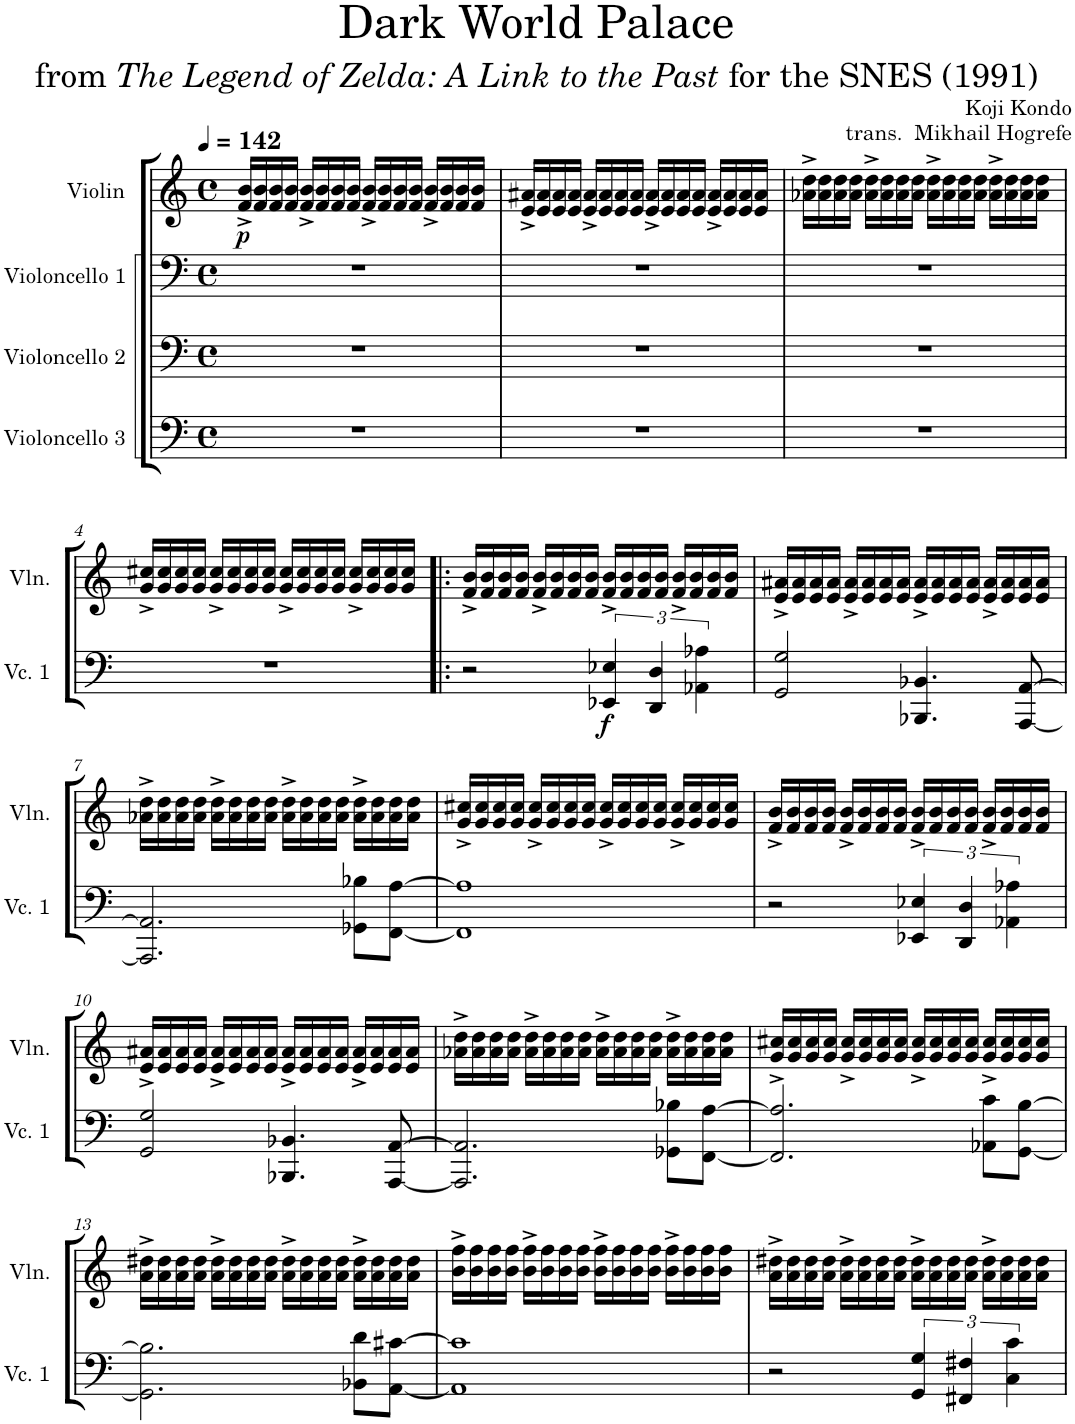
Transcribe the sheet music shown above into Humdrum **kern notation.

**kern	**kern	**kern	**dynam	**kern	**dynam
*part4	*part3	*part2	*part2	*part1	*part1
*staff4	*staff3	*staff2	*staff2	*staff1	*staff1
*I"Violoncello 3	*I"Violoncello 2	*I"Violoncello 1	*	*I"Violin	*
*I'Vc. 3	*I'Vc. 2	*I'Vc. 1	*	*I'Vln.	*
*clefF4	*clefF4	*clefF4	*	*clefG2	*
*k[]	*k[]	*k[]	*	*k[]	*
*M4/4	*M4/4	*M4/4	*	*M4/4	*
*met(c)	*met(c)	*met(c)	*	*met(c)	*
*MM142	*MM142	*MM142	*	*MM142	*
=1	=1	=1	=1	=1	=1
!	!	!	!	!	!LO:DY:b
1r	1r	1r	.	16f/^ 16b/^LL	p
.	.	.	.	16f/ 16b/	.
.	.	.	.	16f/ 16b/	.
.	.	.	.	16f/ 16b/JJ	.
.	.	.	.	16f/^ 16b/^LL	.
.	.	.	.	16f/ 16b/	.
.	.	.	.	16f/ 16b/	.
.	.	.	.	16f/ 16b/JJ	.
.	.	.	.	16f/^ 16b/^LL	.
.	.	.	.	16f/ 16b/	.
.	.	.	.	16f/ 16b/	.
.	.	.	.	16f/ 16b/JJ	.
.	.	.	.	16f/^ 16b/^LL	.
.	.	.	.	16f/ 16b/	.
.	.	.	.	16f/ 16b/	.
.	.	.	.	16f/ 16b/JJ	.
=2	=2	=2	=2	=2	=2
1r	1r	1r	.	16e/^ 16a#X/^LL	.
.	.	.	.	16e/ 16a#/	.
.	.	.	.	16e/ 16a#/	.
.	.	.	.	16e/ 16a#/JJ	.
.	.	.	.	16e/^ 16a#/^LL	.
.	.	.	.	16e/ 16a#/	.
.	.	.	.	16e/ 16a#/	.
.	.	.	.	16e/ 16a#/JJ	.
.	.	.	.	16e/^ 16a#/^LL	.
.	.	.	.	16e/ 16a#/	.
.	.	.	.	16e/ 16a#/	.
.	.	.	.	16e/ 16a#/JJ	.
.	.	.	.	16e/^ 16a#/^LL	.
.	.	.	.	16e/ 16a#/	.
.	.	.	.	16e/ 16a#/	.
.	.	.	.	16e/ 16a#/JJ	.
=3	=3	=3	=3	=3	=3
1r	1r	1r	.	16a-X\^ 16dd\^LL	.
.	.	.	.	16a-\ 16dd\	.
.	.	.	.	16a-\ 16dd\	.
.	.	.	.	16a-\ 16dd\JJ	.
.	.	.	.	16a-\^ 16dd\^LL	.
.	.	.	.	16a-\ 16dd\	.
.	.	.	.	16a-\ 16dd\	.
.	.	.	.	16a-\ 16dd\JJ	.
.	.	.	.	16a-\^ 16dd\^LL	.
.	.	.	.	16a-\ 16dd\	.
.	.	.	.	16a-\ 16dd\	.
.	.	.	.	16a-\ 16dd\JJ	.
.	.	.	.	16a-\^ 16dd\^LL	.
.	.	.	.	16a-\ 16dd\	.
.	.	.	.	16a-\ 16dd\	.
.	.	.	.	16a-\ 16dd\JJ	.
!!LO:LB:g=z
=4	=4	=4	=4	=4	=4
1r	1r	1r	.	16g/^ 16cc#X/^LL	.
.	.	.	.	16g/ 16cc#/	.
.	.	.	.	16g/ 16cc#/	.
.	.	.	.	16g/ 16cc#/JJ	.
.	.	.	.	16g/^ 16cc#/^LL	.
.	.	.	.	16g/ 16cc#/	.
.	.	.	.	16g/ 16cc#/	.
.	.	.	.	16g/ 16cc#/JJ	.
.	.	.	.	16g/^ 16cc#/^LL	.
.	.	.	.	16g/ 16cc#/	.
.	.	.	.	16g/ 16cc#/	.
.	.	.	.	16g/ 16cc#/JJ	.
.	.	.	.	16g/^ 16cc#/^LL	.
.	.	.	.	16g/ 16cc#/	.
.	.	.	.	16g/ 16cc#/	.
.	.	.	.	16g/ 16cc#/JJ	.
=5!|:	=5!|:	=5!|:	=5!|:	=5!|:	=5!|:
1r	1r	2r	.	16f/^ 16b/^LL	.
.	.	.	.	16f/ 16b/	.
.	.	.	.	16f/ 16b/	.
.	.	.	.	16f/ 16b/JJ	.
.	.	.	.	16f/^ 16b/^LL	.
.	.	.	.	16f/ 16b/	.
.	.	.	.	16f/ 16b/	.
.	.	.	.	16f/ 16b/JJ	.
!	!	!	!LO:DY:b	!	!
.	.	6EE-X/ 6E-X/	f	16f/^ 16b/^LL	.
.	.	.	.	16f/ 16b/	.
.	.	.	.	16f/ 16b/	.
.	.	6DD/ 6D/	.	.	.
.	.	.	.	16f/ 16b/JJ	.
.	.	.	.	16f/^ 16b/^LL	.
.	.	.	.	16f/ 16b/	.
.	.	6AA-X\ 6A-X\	.	.	.
.	.	.	.	16f/ 16b/	.
.	.	.	.	16f/ 16b/JJ	.
=6	=6	=6	=6	=6	=6
1r	1r	2GG/ 2G/	.	16e/^ 16a#X/^LL	.
.	.	.	.	16e/ 16a#/	.
.	.	.	.	16e/ 16a#/	.
.	.	.	.	16e/ 16a#/JJ	.
.	.	.	.	16e/^ 16a#/^LL	.
.	.	.	.	16e/ 16a#/	.
.	.	.	.	16e/ 16a#/	.
.	.	.	.	16e/ 16a#/JJ	.
.	.	4.BBB-X/ 4.BB-X/	.	16e/^ 16a#/^LL	.
.	.	.	.	16e/ 16a#/	.
.	.	.	.	16e/ 16a#/	.
.	.	.	.	16e/ 16a#/JJ	.
.	.	.	.	16e/^ 16a#/^LL	.
.	.	.	.	16e/ 16a#/	.
.	.	[8AAA/ [8AA/	.	16e/ 16a#/	.
.	.	.	.	16e/ 16a#/JJ	.
!!LO:LB:g=z
=7	=7	=7	=7	=7	=7
1r	1r	2.AAA/] 2.AA/]	.	16a-X\^ 16dd\^LL	.
.	.	.	.	16a-\ 16dd\	.
.	.	.	.	16a-\ 16dd\	.
.	.	.	.	16a-\ 16dd\JJ	.
.	.	.	.	16a-\^ 16dd\^LL	.
.	.	.	.	16a-\ 16dd\	.
.	.	.	.	16a-\ 16dd\	.
.	.	.	.	16a-\ 16dd\JJ	.
.	.	.	.	16a-\^ 16dd\^LL	.
.	.	.	.	16a-\ 16dd\	.
.	.	.	.	16a-\ 16dd\	.
.	.	.	.	16a-\ 16dd\JJ	.
.	.	8GG-X\ 8B-X\L	.	16a-\^ 16dd\^LL	.
.	.	.	.	16a-\ 16dd\	.
.	.	[8FF\ [8A\J	.	16a-\ 16dd\	.
.	.	.	.	16a-\ 16dd\JJ	.
=8	=8	=8	=8	=8	=8
1r	1r	1FF] 1A]	.	16g/^ 16cc#X/^LL	.
.	.	.	.	16g/ 16cc#/	.
.	.	.	.	16g/ 16cc#/	.
.	.	.	.	16g/ 16cc#/JJ	.
.	.	.	.	16g/^ 16cc#/^LL	.
.	.	.	.	16g/ 16cc#/	.
.	.	.	.	16g/ 16cc#/	.
.	.	.	.	16g/ 16cc#/JJ	.
.	.	.	.	16g/^ 16cc#/^LL	.
.	.	.	.	16g/ 16cc#/	.
.	.	.	.	16g/ 16cc#/	.
.	.	.	.	16g/ 16cc#/JJ	.
.	.	.	.	16g/^ 16cc#/^LL	.
.	.	.	.	16g/ 16cc#/	.
.	.	.	.	16g/ 16cc#/	.
.	.	.	.	16g/ 16cc#/JJ	.
=9	=9	=9	=9	=9	=9
1r	1r	2r	.	16f/^ 16b/^LL	.
.	.	.	.	16f/ 16b/	.
.	.	.	.	16f/ 16b/	.
.	.	.	.	16f/ 16b/JJ	.
.	.	.	.	16f/^ 16b/^LL	.
.	.	.	.	16f/ 16b/	.
.	.	.	.	16f/ 16b/	.
.	.	.	.	16f/ 16b/JJ	.
.	.	6EE-X/ 6E-X/	.	16f/^ 16b/^LL	.
.	.	.	.	16f/ 16b/	.
.	.	.	.	16f/ 16b/	.
.	.	6DD/ 6D/	.	.	.
.	.	.	.	16f/ 16b/JJ	.
.	.	.	.	16f/^ 16b/^LL	.
.	.	.	.	16f/ 16b/	.
.	.	6AA-X\ 6A-X\	.	.	.
.	.	.	.	16f/ 16b/	.
.	.	.	.	16f/ 16b/JJ	.
!!LO:LB:g=z
=10	=10	=10	=10	=10	=10
1r	1r	2GG/ 2G/	.	16e/^ 16a#X/^LL	.
.	.	.	.	16e/ 16a#/	.
.	.	.	.	16e/ 16a#/	.
.	.	.	.	16e/ 16a#/JJ	.
.	.	.	.	16e/^ 16a#/^LL	.
.	.	.	.	16e/ 16a#/	.
.	.	.	.	16e/ 16a#/	.
.	.	.	.	16e/ 16a#/JJ	.
.	.	4.BBB-X/ 4.BB-X/	.	16e/^ 16a#/^LL	.
.	.	.	.	16e/ 16a#/	.
.	.	.	.	16e/ 16a#/	.
.	.	.	.	16e/ 16a#/JJ	.
.	.	.	.	16e/^ 16a#/^LL	.
.	.	.	.	16e/ 16a#/	.
.	.	[8AAA/ [8AA/	.	16e/ 16a#/	.
.	.	.	.	16e/ 16a#/JJ	.
=11	=11	=11	=11	=11	=11
1r	1r	2.AAA/] 2.AA/]	.	16a-X\^ 16dd\^LL	.
.	.	.	.	16a-\ 16dd\	.
.	.	.	.	16a-\ 16dd\	.
.	.	.	.	16a-\ 16dd\JJ	.
.	.	.	.	16a-\^ 16dd\^LL	.
.	.	.	.	16a-\ 16dd\	.
.	.	.	.	16a-\ 16dd\	.
.	.	.	.	16a-\ 16dd\JJ	.
.	.	.	.	16a-\^ 16dd\^LL	.
.	.	.	.	16a-\ 16dd\	.
.	.	.	.	16a-\ 16dd\	.
.	.	.	.	16a-\ 16dd\JJ	.
.	.	8GG-X\ 8B-X\L	.	16a-\^ 16dd\^LL	.
.	.	.	.	16a-\ 16dd\	.
.	.	[8FF\ [8A\J	.	16a-\ 16dd\	.
.	.	.	.	16a-\ 16dd\JJ	.
=12	=12	=12	=12	=12	=12
1r	1r	2.FF/] 2.A/]	.	16g/^ 16cc#X/^LL	.
.	.	.	.	16g/ 16cc#/	.
.	.	.	.	16g/ 16cc#/	.
.	.	.	.	16g/ 16cc#/JJ	.
.	.	.	.	16g/^ 16cc#/^LL	.
.	.	.	.	16g/ 16cc#/	.
.	.	.	.	16g/ 16cc#/	.
.	.	.	.	16g/ 16cc#/JJ	.
.	.	.	.	16g/^ 16cc#/^LL	.
.	.	.	.	16g/ 16cc#/	.
.	.	.	.	16g/ 16cc#/	.
.	.	.	.	16g/ 16cc#/JJ	.
.	.	8AA-X\ 8c\L	.	16g/^ 16cc#/^LL	.
.	.	.	.	16g/ 16cc#/	.
.	.	[8GG\ [8B\J	.	16g/ 16cc#/	.
.	.	.	.	16g/ 16cc#/JJ	.
!!LO:LB:g=z
=13	=13	=13	=13	=13	=13
1r	1r	2.GG\] 2.B\]	.	16a\^ 16dd#X\^LL	.
.	.	.	.	16a\ 16dd#\	.
.	.	.	.	16a\ 16dd#\	.
.	.	.	.	16a\ 16dd#\JJ	.
.	.	.	.	16a\^ 16dd#\^LL	.
.	.	.	.	16a\ 16dd#\	.
.	.	.	.	16a\ 16dd#\	.
.	.	.	.	16a\ 16dd#\JJ	.
.	.	.	.	16a\^ 16dd#\^LL	.
.	.	.	.	16a\ 16dd#\	.
.	.	.	.	16a\ 16dd#\	.
.	.	.	.	16a\ 16dd#\JJ	.
.	.	8BB-X\ 8d\L	.	16a\^ 16dd#\^LL	.
.	.	.	.	16a\ 16dd#\	.
.	.	[8AA\ [8c#X\J	.	16a\ 16dd#\	.
.	.	.	.	16a\ 16dd#\JJ	.
=14	=14	=14	=14	=14	=14
1r	1r	1AA] 1c#]	.	16b\^ 16ff\^LL	.
.	.	.	.	16b\ 16ff\	.
.	.	.	.	16b\ 16ff\	.
.	.	.	.	16b\ 16ff\JJ	.
.	.	.	.	16b\^ 16ff\^LL	.
.	.	.	.	16b\ 16ff\	.
.	.	.	.	16b\ 16ff\	.
.	.	.	.	16b\ 16ff\JJ	.
.	.	.	.	16b\^ 16ff\^LL	.
.	.	.	.	16b\ 16ff\	.
.	.	.	.	16b\ 16ff\	.
.	.	.	.	16b\ 16ff\JJ	.
.	.	.	.	16b\^ 16ff\^LL	.
.	.	.	.	16b\ 16ff\	.
.	.	.	.	16b\ 16ff\	.
.	.	.	.	16b\ 16ff\JJ	.
=15	=15	=15	=15	=15	=15
1r	1r	2r	.	16a\^ 16dd#X\^LL	.
.	.	.	.	16a\ 16dd#\	.
.	.	.	.	16a\ 16dd#\	.
.	.	.	.	16a\ 16dd#\JJ	.
.	.	.	.	16a\^ 16dd#\^LL	.
.	.	.	.	16a\ 16dd#\	.
.	.	.	.	16a\ 16dd#\	.
.	.	.	.	16a\ 16dd#\JJ	.
.	.	6GG/ 6G/	.	16a\^ 16dd#\^LL	.
.	.	.	.	16a\ 16dd#\	.
.	.	.	.	16a\ 16dd#\	.
.	.	6FF#X/ 6F#X/	.	.	.
.	.	.	.	16a\ 16dd#\JJ	.
.	.	.	.	16a\^ 16dd#\^LL	.
.	.	.	.	16a\ 16dd#\	.
.	.	6C\ 6c\	.	.	.
.	.	.	.	16a\ 16dd#\	.
.	.	.	.	16a\ 16dd#\JJ	.
=	=	=	=	=	=
*-	*-	*-	*-	*-	*-
